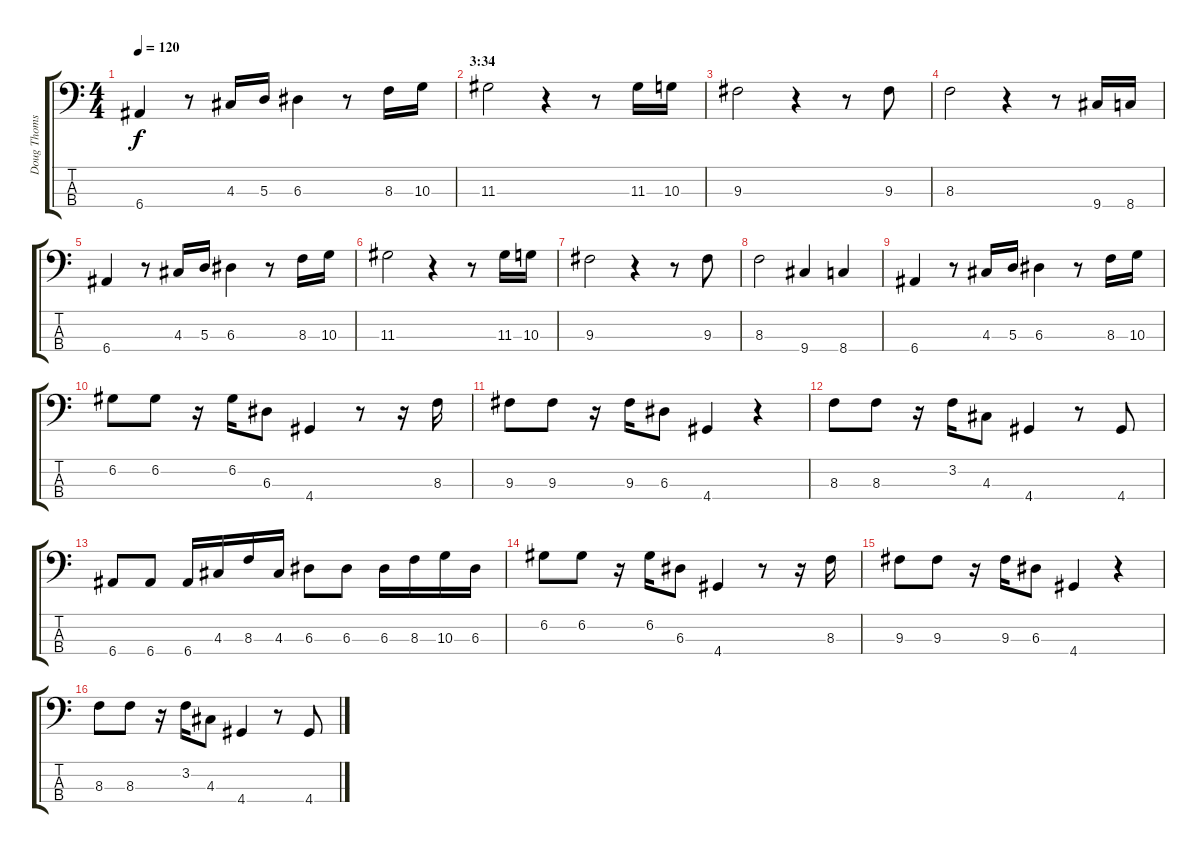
\track ("Doug Thomson (bass)" "Doug Thoms") {instrument electricbassfinger}
\staff {score tabs}
\tuning (G2 D2 A1 E1) {hide}
\ts (4 4)
\tempo 120
\clef f4
\ks c
6.4.4{dy f} r.8 4.3.16 5.3.16 6.3.4 r.8 8.3.16 10.3.16 |
\section ("" "3:34")
11.3.2 r.4 r.8 11.3.16 10.3.16 |
9.3.2 r.4 r.8 9.3.8 |
8.3.2 r.4 r.8 9.4.16 8.4.16 |
6.4.4 r.8 4.3.16 5.3.16 6.3.4 r.8 8.3.16 10.3.16 |
11.3.2 r.4 r.8 11.3.16 10.3.16 |
9.3.2 r.4 r.8 9.3.8 |
8.3.2 9.4.4 8.4.4 |
6.4.4 r.8 4.3.16 5.3.16 6.3.4 r.8 8.3.16 10.3.16 |
6.2.8 6.2.8 r.16 6.2.16 6.3.8 4.4.4 r.8 r.16 8.3.16 |
9.3.8 9.3.8 r.16 9.3.16 6.3.8 4.4.4 r.4 |
8.3.8 8.3.8 r.16 3.2.16 4.3.8 4.4.4 r.8 4.4.8 |
6.4.8 6.4.8 6.4.16 4.3.16 8.3.16 4.3.16 6.3.8 6.3.8 6.3.16 8.3.16 10.3.16 6.3.16 |
6.2.8 6.2.8 r.16 6.2.16 6.3.8 4.4.4 r.8 r.16 8.3.16 |
9.3.8 9.3.8 r.16 9.3.16 6.3.8 4.4.4 r.4 |
8.3.8 8.3.8 r.16 3.2.16 4.3.8 4.4.4 r.8 4.4.8
